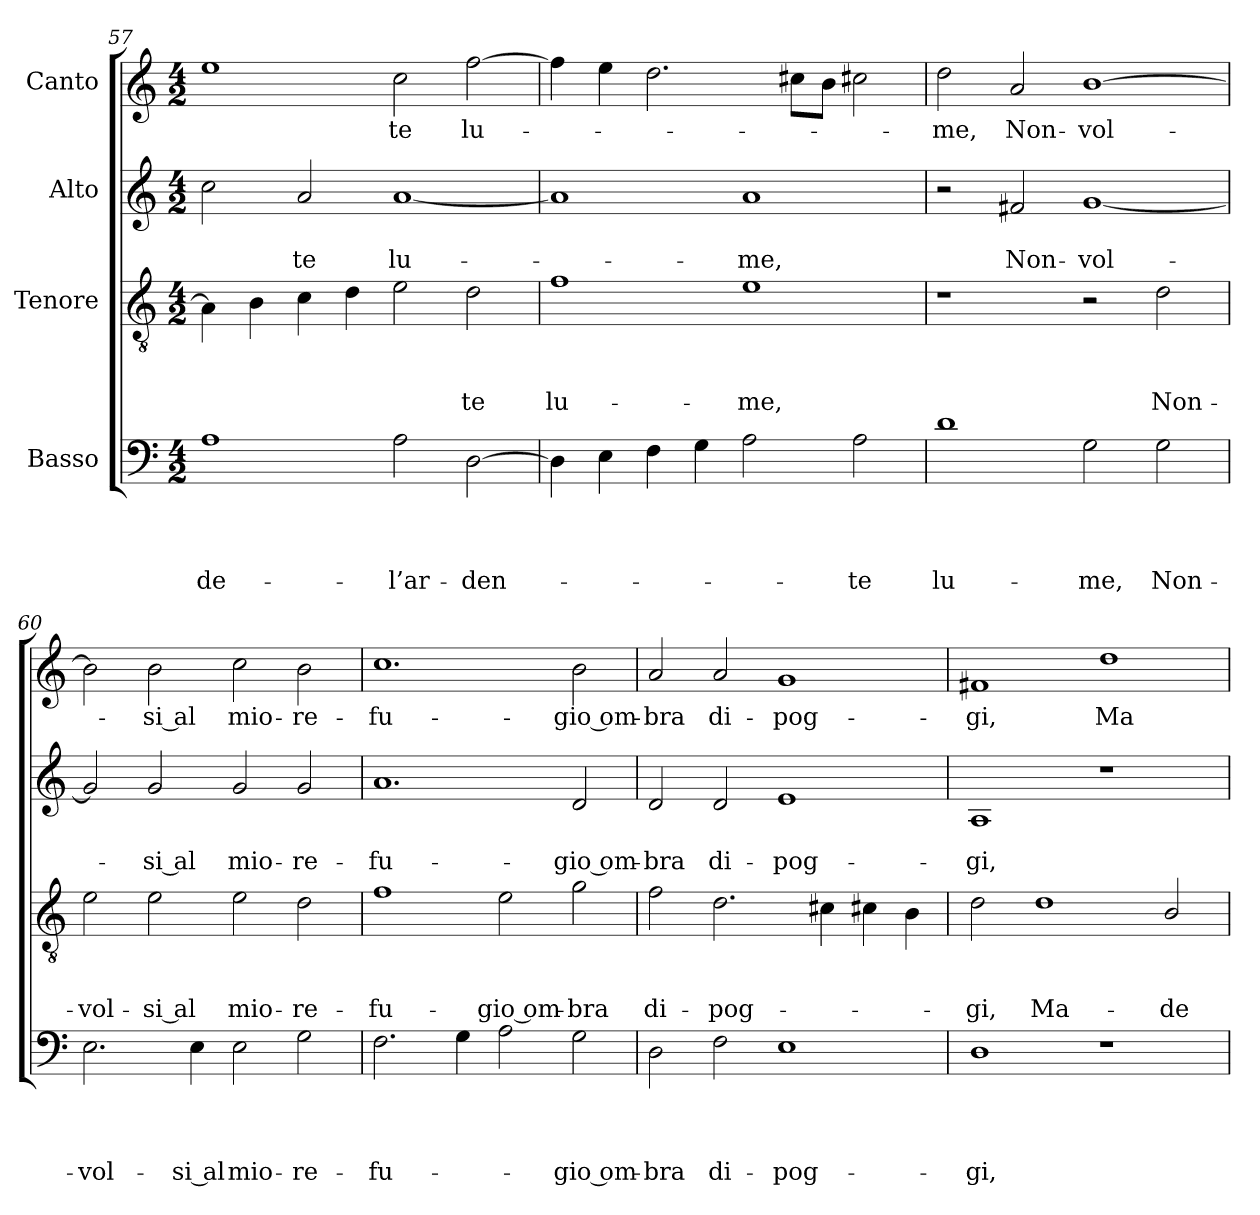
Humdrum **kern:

**kern	**text	**text	**text	**text	**kern	**text	**text	**text	**kern	**text	**text	**kern	**text
*part4	*part4	*part4	*part4	*part4	*part3	*part3	*part3	*part3	*part2	*part2	*part2	*part1	*part1
*staff4	*staff4	*staff4	*staff4	*staff4	*staff3	*staff3	*staff3	*staff3	*staff2	*staff2	*staff2	*staff1	*staff1
*I"Basso	*	*	*	*	*I"Tenore	*	*	*	*I"Alto	*	*	*I"Canto	*
*clefF4	*	*	*	*	*clefGv2	*	*	*	*clefG2	*	*	*clefG2	*
*k[]	*	*	*	*	*k[]	*	*	*	*k[]	*	*	*k[]	*
*M4/2	*	*	*	*	*M4/2	*	*	*	*M4/2	*	*	*M4/2	*
=57	=57	=57	=57	=57	=57	=57	=57	=57	=57	=57	=57	=57	=57
1A\	.	.	.	de-	4A\]	.	.	.	2cc\	.	.	1ee\	.
.	.	.	.	.	4B\	.	.	.	.	.	.	.	.
.	.	.	.	.	4c\	.	.	.	2a/	.	-te	.	.
.	.	.	.	.	4d\	.	.	.	.	.	.	.	.
2A\	.	.	.	l’ar-	2e\	.	.	.	[1a/	.	lu-	2cc\	-te
[2D\	.	.	.	-den-	2d\	.	.	-te	.	.	.	[2ff\	lu-
=58	=58	=58	=58	=58	=58	=58	=58	=58	=58	=58	=58	=58	=58
4D\]	.	.	.	.	1f\	.	.	lu-	1a/]	.	.	4ff\]	.
4E\	.	.	.	.	.	.	.	.	.	.	.	4ee\	.
4F\	.	.	.	.	.	.	.	.	.	.	.	2.dd\	.
4G\	.	.	.	.	.	.	.	.	.	.	.	.	.
2A\	.	.	.	.	1e\	.	.	-me,	1a/	.	-me,	.	.
.	.	.	.	.	.	.	.	.	.	.	.	8cc#X\L	.
.	.	.	.	.	.	.	.	.	.	.	.	8b\J	.
2A\	.	.	.	-te	.	.	.	.	.	.	.	2cc#X\	.
=59	=59	=59	=59	=59	=59	=59	=59	=59	=59	=59	=59	=59	=59
1d\	.	.	.	lu-	1r	.	.	.	2r	.	.	2dd\	-me,
.	.	.	.	.	.	.	.	.	2f#X/	.	Non-	2a/	Non-
2G\	.	.	.	-me,	2r	.	.	.	[1g/	.	vol-	[1b\	vol-
2G\	.	.	.	Non-	2d\	.	.	Non-	.	.	.	.	.
=60	=60	=60	=60	=60	=60	=60	=60	=60	=60	=60	=60	=60	=60
2.E\	.	.	.	vol-	2e\	.	.	vol-	2g/]	.	.	2b\]	.
.	.	.	.	.	2e\	.	.	-si al	2g/	.	-si al	2b\	-si al
4E\	.	.	.	-si al	.	.	.	.	.	.	.	.	.
2E\	.	.	.	mio-	2e\	.	.	mio-	2g/	.	mio-	2cc\	mio-
2G\	.	.	.	re-	2d\	.	.	re-	2g/	.	re-	2b\	re-
=61	=61	=61	=61	=61	=61	=61	=61	=61	=61	=61	=61	=61	=61
2.F\	.	.	.	-fu-	1f/	.	.	-fu-	1.a/	.	-fu-	1.cc\	-fu-
4G\	.	.	.	.	.	.	.	.	.	.	.	.	.
2A\	.	.	.	.	2e\	.	.	-gio om-	.	.	.	.	.
2G\	.	.	.	-gio om-	2g\	.	.	-bra	2d/	.	-gio om-	2b\	-gio om-
=62	=62	=62	=62	=62	=62	=62	=62	=62	=62	=62	=62	=62	=62
2D\	.	.	.	-bra	2f\	.	.	di-	2d/	.	-bra	2a/	-bra
2F\	.	.	.	di-	2.d\	.	.	pog-	2d/	.	di-	2a/	di-
1E\	.	.	.	pog-	.	.	.	.	1e/	.	pog-	1g/	pog-
.	.	.	.	.	4c#X\	.	.	.	.	.	.	.	.
.	.	.	.	.	4c#X\	.	.	.	.	.	.	.	.
.	.	.	.	.	4B\	.	.	.	.	.	.	.	.
=63	=63	=63	=63	=63	=63	=63	=63	=63	=63	=63	=63	=63	=63
1D\	.	.	.	-gi,	2d\	.	.	-gi,	1A/	.	-gi,	1f#X/	-gi,
.	.	.	.	.	1d\	.	.	Ma-	.	.	.	.	.
1r	.	.	.	.	.	.	.	.	1r	.	.	1dd\	Ma-
.	.	.	.	.	2B/	.	.	de-	.	.	.	.	.
=	=	=	=	=	=	=	=	=	=	=	=	=	=
*-	*-	*-	*-	*-	*-	*-	*-	*-	*-	*-	*-	*-	*-
